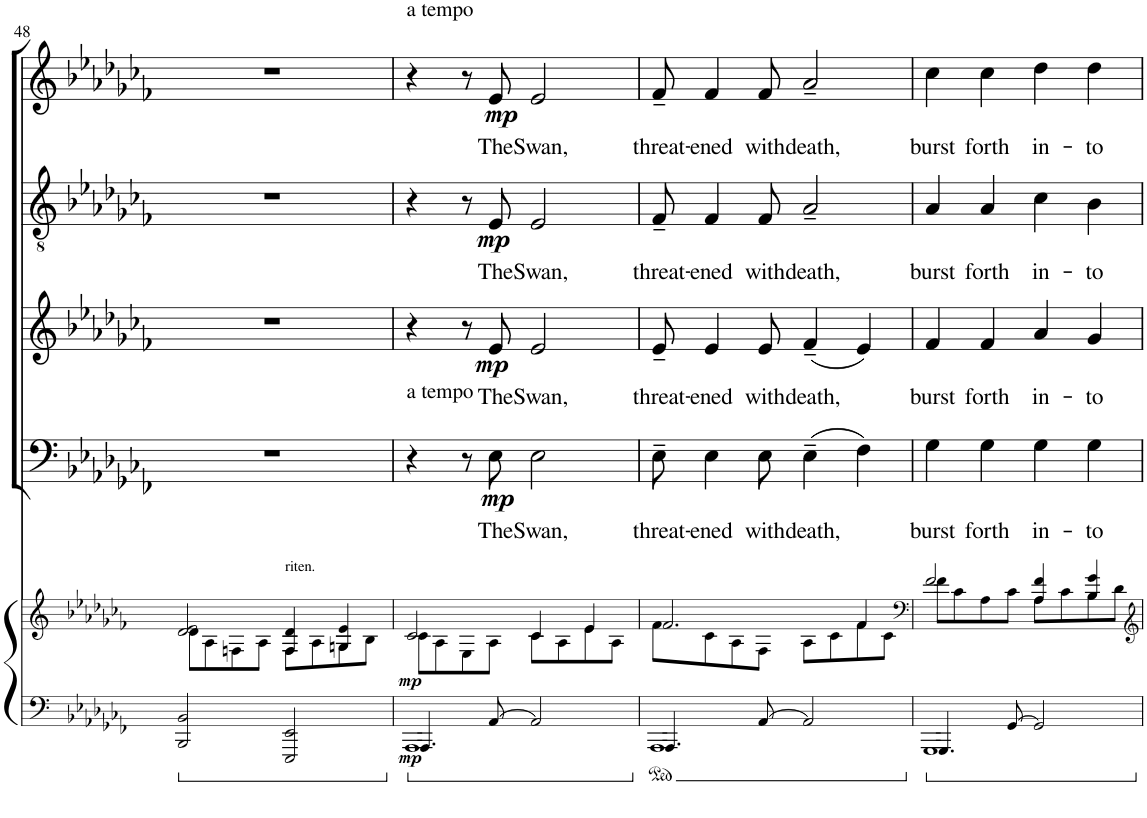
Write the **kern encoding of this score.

**kern	**dynam	**kern	**dynam	**kern	**text	**dynam	**kern	**text	**dynam	**kern	**text	**dynam	**kern	**text	**dynam
*part6	*part6	*part5	*part5	*part4	*part4	*part4	*part3	*part3	*part3	*part2	*part2	*part2	*part1	*part1	*part1
*staff6	*staff6	*staff5	*staff5	*staff4	*staff4	*staff4	*staff3	*staff3	*staff3	*staff2	*staff2	*staff2	*staff1	*staff1	*staff1
*I"Piano	*	*I"Piano	*	*I"Bassi	*	*	*I"Tenori	*	*	*I"Contralti	*	*	*I"Soprani	*	*
*I'Pno	*	*I'Pno	*	*	*	*	*	*	*	*	*	*	*	*	*
!!LO:PB:g=z
*clefF4	*	*clefG2	*	*clefF4	*	*	*clefG2	*	*	*clefGv2	*	*	*clefG2	*	*
*	*	*	*	*	*	*	*	*	*	*	*	*	*Trd1c2	*	*
*k[b-e-a-d-g-c-f-]	*	*k[b-e-a-d-g-c-f-]	*	*k[b-e-a-d-g-c-f-]	*	*	*k[b-e-a-d-g-c-f-]	*	*	*k[b-e-a-d-g-c-f-]	*	*	*k[b-e-a-d-g-c-f-]	*	*
*C-:	*	*C-:	*	*C-:	*	*	*C-:	*	*	*C-:	*	*	*C-:	*	*
*M4/4	*	*M4/4	*	*M4/4	*	*	*M4/4	*	*	*M4/4	*	*	*M4/4	*	*
*ped	*	*	*	*	*	*	*	*	*	*	*	*	*	*	*
=48	=48	=48	=48	=48	=48	=48	=48	=48	=48	=48	=48	=48	=48	=48	=48
*	*	*^	*	*	*	*	*	*	*	*	*	*	*	*	*
2BBB-/ 2BB-/	.	2d-/ 2e-/	8d-\L	.	1r	.	.	1r	.	.	1r	.	.	1r	.	.
.	.	.	8A-\	.	.	.	.	.	.	.	.	.	.	.	.	.
.	.	.	8Fn\	.	.	.	.	.	.	.	.	.	.	.	.	.
.	.	.	8A-\J	.	.	.	.	.	.	.	.	.	.	.	.	.
!	!	!LO:TX:a:t=riten.	!	!	!	!	!	!	!	!	!	!	!	!	!	!
2EEE-/ 2EE-/	.	4F/ 4d-/	8F\L	.	.	.	.	.	.	.	.	.	.	.	.	.
.	.	.	8A-\	.	.	.	.	.	.	.	.	.	.	.	.	.
.	.	4Gn/ 4e-/	8G\	.	.	.	.	.	.	.	.	.	.	.	.	.
.	.	.	8B-\J	.	.	.	.	.	.	.	.	.	.	.	.	.
=49	=49	=49	=49	=49	=49	=49	=49	=49	=49	=49	=49	=49	=49	=49	=49	=49
*Xped	*	*	*	*	*	*	*	*	*	*	*	*	*	*	*	*
*ped	*	*	*	*	*	*	*	*	*	*	*	*	*	*	*	*
*^	*	*	*	*	*	*	*	*	*	*	*	*	*	*	*	*
!	!	!	!	!	!	!	!	!	!	!	!	!	!	!	!LO:TX:a:t=a tempo	!	!
!	!	!	!	!	!	!LO:TX:a:t=a tempo	!	!	!	!	!	!	!	!	!	!	!
!	!	!LO:DY:b	!	!	!LO:DY:b	!	!	!	!	!	!	!	!	!	!	!	!
4.AAA-/	1AAA-	mp	2c-/	8c-\L	mp	4r	.	.	4r	.	.	4r	.	.	4r	.	.
.	.	.	.	8A-\	.	.	.	.	.	.	.	.	.	.	.	.	.
.	.	.	.	8E-\	.	8r	.	.	8r	.	.	8r	.	.	8r	.	.
!	!	!	!	!	!	!	!LO:LY:b	!LO:DY:b	!	!LO:LY:b	!LO:DY:b	!	!LO:LY:b	!LO:DY:b	!	!LO:LY:b	!LO:DY:b
[8AA-/	.	.	.	8A-\J	.	8E-\	The	mp	8e-/	The	mp	8E-/	The	mp	8e-/	The	mp
!	!	!	!	!	!	!	!LO:LY:b	!	!	!LO:LY:b	!	!	!LO:LY:b	!	!	!LO:LY:b	!
2AA-/]	.	.	4c-/	8c-\L	.	2E-\	Swan,	.	2e-/	Swan,	.	2E-/	Swan,	.	2e-/	Swan,	.
.	.	.	.	8A-\	.	.	.	.	.	.	.	.	.	.	.	.	.
.	.	.	4e-/	8e-\	.	.	.	.	.	.	.	.	.	.	.	.	.
.	.	.	.	8A-\J	.	.	.	.	.	.	.	.	.	.	.	.	.
=50	=50	=50	=50	=50	=50	=50	=50	=50	=50	=50	=50	=50	=50	=50	=50	=50	=50
*Xped	*	*	*	*	*	*	*	*	*	*	*	*	*	*	*	*	*
*ped	*	*	*	*	*	*	*	*	*	*	*	*	*	*	*	*	*
!	!	!	!	!	!	!	!LO:LY:b	!	!	!LO:LY:b	!	!	!LO:LY:b	!	!	!LO:LY:b	!
4.AAA-/	1AAA-	.	2.f-/	8f-\L	.	8E-~\	threat-	.	8e-~/	threat-	.	8F-~/	threat-	.	8f-~/	threat-	.
!	!	!	!	!	!	!	!LO:LY:b	!	!	!LO:LY:b	!	!	!LO:LY:b	!	!	!LO:LY:b	!
.	.	.	.	8c-\	.	4E-\	-ened	.	4e-/	-ened	.	4F-/	-ened	.	4f-/	-ened	.
.	.	.	.	8A-\	.	.	.	.	.	.	.	.	.	.	.	.	.
!	!	!	!	!	!	!	!LO:LY:b	!	!	!LO:LY:b	!	!	!LO:LY:b	!	!	!LO:LY:b	!
[8AA-/	.	.	.	8F-\J	.	8E-\	with	.	8e-/	with	.	8F-/	with	.	8f-/	with	.
!	!	!	!	!	!	!	!LO:LY:b	!	!	!LO:LY:b	!	!	!LO:LY:b	!	!	!LO:LY:b	!
2AA-/]	.	.	.	8A-\L	.	(4E-~\	death,	.	(4f-~/	death,	.	2A-~/	death,	.	2a-~/	death,	.
.	.	.	.	8c-\	.	.	.	.	.	.	.	.	.	.	.	.	.
.	.	.	4f-/	8f-\	.	4F-\)	.	.	4e-/)	.	.	.	.	.	.	.	.
.	.	.	.	8c-\J	.	.	.	.	.	.	.	.	.	.	.	.	.
=51	=51	=51	=51	=51	=51	=51	=51	=51	=51	=51	=51	=51	=51	=51	=51	=51	=51
*	*	*	*clefF4	*	*	*	*	*	*	*	*	*	*	*	*	*	*
*Xped	*	*	*	*	*	*	*	*	*	*	*	*	*	*	*	*	*
*ped	*	*	*	*	*	*	*	*	*	*	*	*	*	*	*	*	*
!	!	!	!	!	!	!	!LO:LY:b	!	!	!LO:LY:b	!	!	!LO:LY:b	!	!	!LO:LY:b	!
4.GGG-/	1GGG-	.	2f-/	8f-\L	.	4G-\	burst	.	4f-/	burst	.	4A-/	burst	.	4cc-\	burst	.
.	.	.	.	8c-\	.	.	.	.	.	.	.	.	.	.	.	.	.
!	!	!	!	!	!	!	!LO:LY:b	!	!	!LO:LY:b	!	!	!LO:LY:b	!	!	!LO:LY:b	!
.	.	.	.	8A-\	.	4G-\	forth	.	4f-/	forth	.	4A-/	forth	.	4cc-\	forth	.
[8GG-/	.	.	.	8c-\J	.	.	.	.	.	.	.	.	.	.	.	.	.
!	!	!	!	!	!	!	!LO:LY:b	!	!	!LO:LY:b	!	!	!LO:LY:b	!	!	!LO:LY:b	!
2GG-/]	.	.	4A-/ 4f-/	8A-\L	.	4G-\	in-	.	4a-/	in-	.	4c-\	in-	.	4dd-\	in-	.
.	.	.	.	8c-\	.	.	.	.	.	.	.	.	.	.	.	.	.
!	!	!	!	!	!	!	!LO:LY:b	!	!	!LO:LY:b	!	!	!LO:LY:b	!	!	!LO:LY:b	!
.	.	.	4B-/ 4g-/	8B-\	.	4G-\	-to	.	4g-/	-to	.	4B-\	-to	.	4dd-\	-to	.
.	.	.	.	8d-\J	.	.	.	.	.	.	.	.	.	.	.	.	.
*v	*v	*	*	*	*	*	*	*	*	*	*	*	*	*	*	*	*
*Xped	*	*	*	*	*	*	*	*	*	*	*	*	*	*	*	*
*	*	*v	*v	*	*	*	*	*	*	*	*	*	*	*	*	*
=	=	=	=	=	=	=	=	=	=	=	=	=	=	=	=
*-	*-	*-	*-	*-	*-	*-	*-	*-	*-	*-	*-	*-	*-	*-	*-
